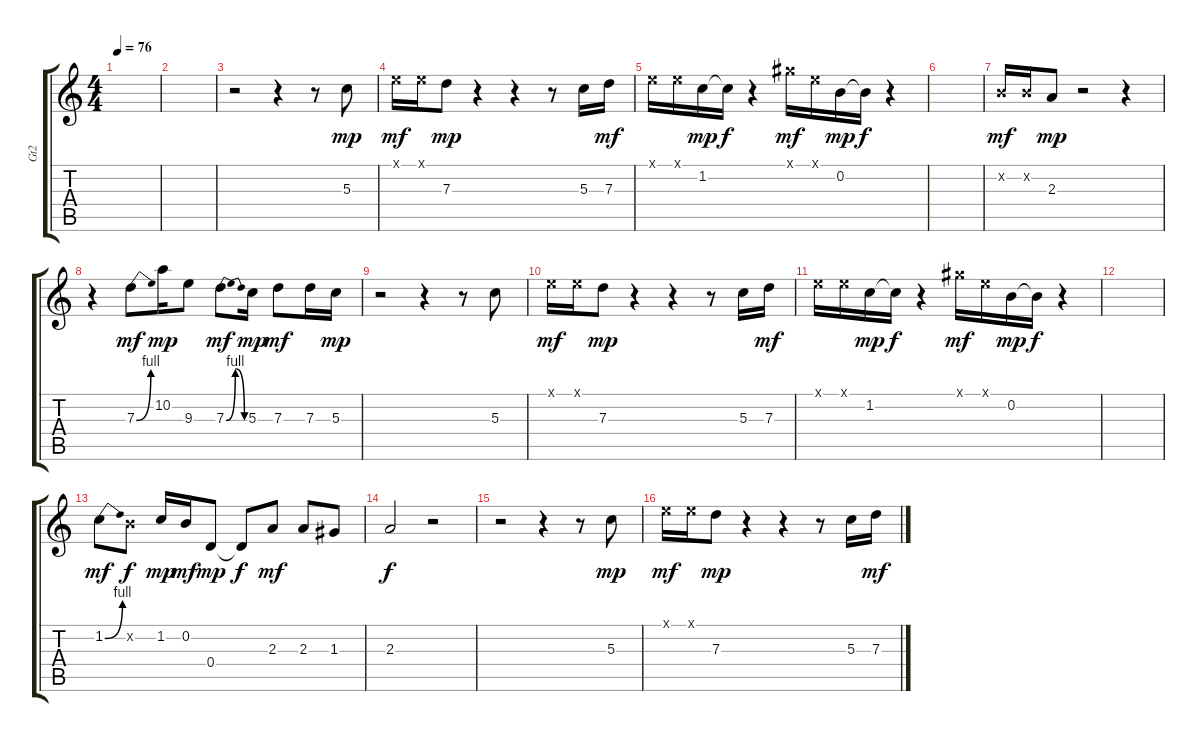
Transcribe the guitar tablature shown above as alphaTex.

\track ("Gt2" "Gt2") {instrument electricguitarclean}
\staff {score tabs}
\tuning (E4 B3 G3 D3 A2 E2) {hide}
\ts (4 4)
\tempo 76
\clef g2
\ks c
|
|
r.2 r.4 r.8 5.3.8{dy mp} |
0.1{x}.16{dy mf} 0.1{x}.16 7.3.8{dy mp} r.4 r.4 r.8 5.3.16 7.3.16{dy mf} |
0.1{x}.16 0.1{x}.16 1.2.16{dy mp} 1.2{t}.16{dy f} r.4 4.1{x}.16{dy mf} 0.1{x}.16 0.2.16{dy mp} 0.2{t}.16{dy f} r.4 |
|
0.2{x}.16{dy mf} 0.2{x}.16 2.3.8{dy mp} r.2 r.4 |
r.4 7.3{be (bend 0 0 60 4)}.8{dy mf} 10.2.16{dy mp} 9.3.8 7.3{be (bendrelease 0 0 30 4 30 4 60 0)}.8{dy mf} 5.3.16{dy mp} 7.3.8{dy mf} 7.3.16 5.3.16{dy mp} |
r.2 r.4 r.8 5.3.8 |
0.1{x}.16{dy mf} 0.1{x}.16 7.3.8{dy mp} r.4 r.4 r.8 5.3.16 7.3.16{dy mf} |
0.1{x}.16 0.1{x}.16 1.2.16{dy mp} 1.2{t}.16{dy f} r.4 4.1{x}.16{dy mf} 0.1{x}.16 0.2.16{dy mp} 0.2{t}.16{dy f} r.4 |
|
1.2{be (bend 0 0 60 4)}.8{dy mf} 0.2{x}.8{dy f} 1.2.16{dy mp} 0.2.16{dy mf} 0.4.8{dy mp} 0.4{t}.8{dy f} 2.3.8{dy mf} 2.3.8 1.3.8 |
2.3.2{dy f} r.2 |
r.2 r.4 r.8 5.3.8{dy mp} |
0.1{x}.16{dy mf} 0.1{x}.16 7.3.8{dy mp} r.4 r.4 r.8 5.3.16 7.3.16{dy mf}
